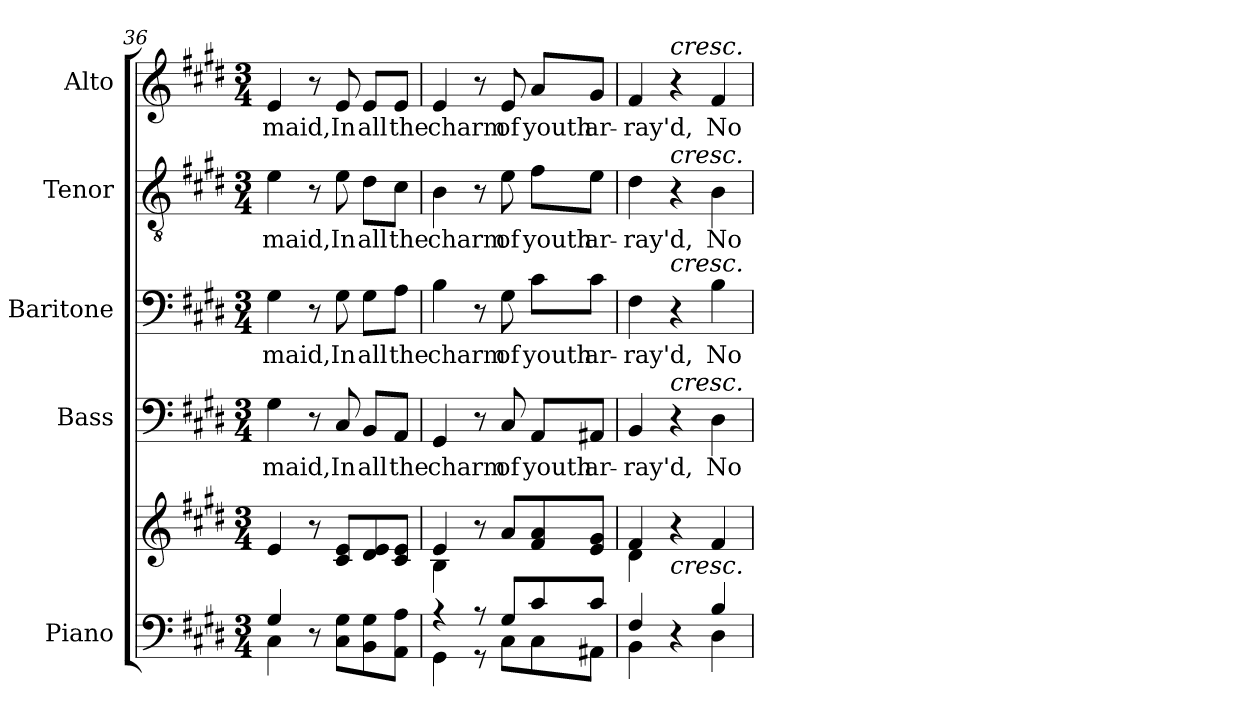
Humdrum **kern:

**kern	**kern	**kern	**text	**kern	**text	**kern	**text	**kern	**text
*part5	*part5	*part4	*part4	*part3	*part3	*part2	*part2	*part1	*part1
*staff6	*staff5	*staff4	*staff4	*staff3	*staff3	*staff2	*staff2	*staff1	*staff1
*I"Piano	*	*I"Bass	*	*I"Baritone	*	*I"Tenor	*	*I"Alto	*
*I'Pno.	*	*I'B.	*	*I'Bar.	*	*I'T.	*	*I'A.	*
*clefF4	*clefG2	*clefF4	*	*clefF4	*	*clefGv2	*	*clefG2	*
*	*	*	*	*	*	*ITrd7c12	*	*	*
*k[f#c#g#d#]	*k[f#c#g#d#]	*k[f#c#g#d#]	*	*k[f#c#g#d#]	*	*k[f#c#g#d#]	*	*k[f#c#g#d#]	*
*E:	*E:	*E:	*	*E:	*	*E:	*	*E:	*
*M3/4	*M3/4	*M3/4	*	*M3/4	*	*M3/4	*	*M3/4	*
=36	=36	=36	=36	=36	=36	=36	=36	=36	=36
*^	*	*	*	*	*	*	*	*	*
!	!	!	!	!LO:LY:b:color=#000000	!	!	!	!	!	!
!	!	!	!	!	!	!LO:LY:b:color=#000000	!	!	!	!
!	!	!	!	!	!	!	!	!LO:LY:b:color=#000000	!	!
!	!	!	!	!	!	!	!	!	!	!LO:LY:b:color=#000000
4G#i/	4C#i\	4ei/	4G#i\	maid,	4G#i\	maid,	4Ei\	maid,	4ei/	maid,
2ryy	8r	8r	8r	.	8r	.	8r	.	8r	.
!	!	!	!	!LO:LY:b:color=#000000	!	!	!	!	!	!
!	!	!	!	!	!	!LO:LY:b:color=#000000	!	!	!	!
!	!	!	!	!	!	!	!	!LO:LY:b:color=#000000	!	!
!	!	!	!	!	!	!	!	!	!	!LO:LY:b:color=#000000
.	8C#i\ 8G#iL	8c#i/ 8eiL	8C#i/	In	8G#i\	In	8Ei\	In	8ei/	In
!	!	!	!	!LO:LY:b:color=#000000	!	!	!	!	!	!
!	!	!	!	!	!	!LO:LY:b:color=#000000	!	!	!	!
!	!	!	!	!	!	!	!	!LO:LY:b:color=#000000	!	!
!	!	!	!	!	!	!	!	!	!	!LO:LY:b:color=#000000
.	8BBi\ 8G#i	8d#i/ 8ei	8BBi/L	all	8G#i\L	all	8D#i\L	all	8ei/L	all
!	!	!	!	!LO:LY:b:color=#000000	!	!	!	!	!	!
!	!	!	!	!	!	!LO:LY:b:color=#000000	!	!	!	!
!	!	!	!	!	!	!	!	!LO:LY:b:color=#000000	!	!
!	!	!	!	!	!	!	!	!	!	!LO:LY:b:color=#000000
.	8AAi\ 8AiJ	8c#i/ 8eiJ	8AAi/J	the	8Ai\J	the	8C#i\J	the	8ei/J	the
=37	=37	=37	=37	=37	=37	=37	=37	=37	=37	=37
*	*	*^	*	*	*	*	*	*	*	*
*	*	*	*^	*	*	*	*	*	*	*	*
!	!	!	!	!	!	!LO:LY:b:color=#000000	!	!	!	!	!	!
!	!	!	!	!	!	!	!	!LO:LY:b:color=#000000	!	!	!	!
!	!	!	!	!	!	!	!	!	!	!LO:LY:b:color=#000000	!	!
!	!	!	!	!	!	!	!	!	!	!	!	!LO:LY:b:color=#000000
4r	4GG#i\	4ei/	4Bi\	2ryy	4GG#i/	charm	4Bi\	charm	4BBi\	charm	4ei/	charm
8r	8r	8r	2ryy	.	8r	.	8r	.	8r	.	8r	.
!	!	!	!	!	!	!LO:LY:b:color=#000000	!	!	!	!	!	!
!	!	!	!	!	!	!	!	!LO:LY:b:color=#000000	!	!	!	!
!	!	!	!	!	!	!	!	!	!	!LO:LY:b:color=#000000	!	!
!	!	!	!	!	!	!	!	!	!	!	!	!LO:LY:b:color=#000000
8G#i/L	8C#i\L	8ai/L	.	.	8C#i/	of	8G#i\	of	8Ei\	of	8ei/	of
!	!	!	!	!	!	!LO:LY:b:color=#000000	!	!	!	!	!	!
!	!	!	!	!	!	!	!	!LO:LY:b:color=#000000	!	!	!	!
!	!	!	!	!	!	!	!	!	!	!LO:LY:b:color=#000000	!	!
!	!	!	!	!	!	!	!	!	!	!	!	!LO:LY:b:color=#000000
8c#i/	8C#i\	8f#i/ 8ai	.	8ryy	8AAi/L	youth	8c#i\L	youth	8F#i\L	youth	8ai/L	youth
!	!	!	!	!	!	!LO:LY:b:color=#000000	!	!	!	!	!	!
!	!	!	!	!	!	!	!	!LO:LY:b:color=#000000	!	!	!	!
!	!	!	!	!	!	!	!	!	!	!LO:LY:b:color=#000000	!	!
!	!	!	!	!	!	!	!	!	!	!	!	!LO:LY:b:color=#000000
8c#i/J	8AA#Xi\J	8ei/ 8g#iJ	.	8ryy	8AA#Xi/J	ar-	8c#i\J	ar-	8Ei\J	ar-	8g#i/J	ar-
*	*	*	*v	*v	*	*	*	*	*	*	*	*
=38	=38	=38	=38	=38	=38	=38	=38	=38	=38	=38	=38
*	*	*	*^	*	*	*	*	*	*	*	*
!	!	!	!	!	!	!LO:LY:b:color=#000000	!	!	!	!	!	!
*	*	*	*v	*v	*	*	*	*	*	*	*	*
*	*	*	*^	*	*	*	*	*	*	*	*
!	!	!	!	!	!	!	!	!LO:LY:b:color=#000000	!	!	!	!
*	*	*	*v	*v	*	*	*	*	*	*	*	*
*	*	*	*^	*	*	*	*	*	*	*	*
!	!	!	!	!	!	!	!	!	!	!LO:LY:b:color=#000000	!	!
*	*	*	*v	*v	*	*	*	*	*	*	*	*
*	*	*	*^	*	*	*	*	*	*	*	*
!	!	!	!	!	!	!	!	!	!	!	!	!LO:LY:b:color=#000000
*	*	*	*v	*v	*	*	*	*	*	*	*	*
4F#i/	4BBi\	4f#i/	4d#i\	4BBi/	-ray'd,	4F#i\	-ray'd,	4D#i\	-ray'd,	4f#i/	-ray'd,
!	!	!	!	!	!	!	!	!	!	!LO:TX:a:i:t=cresc.	!
!	!	!	!	!	!	!	!	!LO:TX:a:i:t=cresc.	!	!	!
!	!	!	!	!	!	!LO:TX:a:i:t=cresc.	!	!	!	!	!
!	!	!	!	!LO:TX:a:i:t=cresc.	!	!	!	!	!	!	!
!LO:TX:a:i:t=cresc.	!	!	!	!	!	!	!	!	!	!	!
4ryy	4r	4r	2ryy	4r	.	4r	.	4r	.	4r	.
!	!	!	!	!	!LO:LY:b:color=#000000	!	!	!	!	!	!
!	!	!	!	!	!	!	!LO:LY:b:color=#000000	!	!	!	!
!	!	!	!	!	!	!	!	!	!LO:LY:b:color=#000000	!	!
!	!	!	!	!	!	!	!	!	!	!	!LO:LY:b:color=#000000
4Bi/	4D#i\	4f#i/	.	4D#i\	No	4Bi\	No	4BBi\	No	4f#i/	No
*v	*v	*	*	*	*	*	*	*	*	*	*
*	*v	*v	*	*	*	*	*	*	*	*
=	=	=	=	=	=	=	=	=	=
*-	*-	*-	*-	*-	*-	*-	*-	*-	*-
